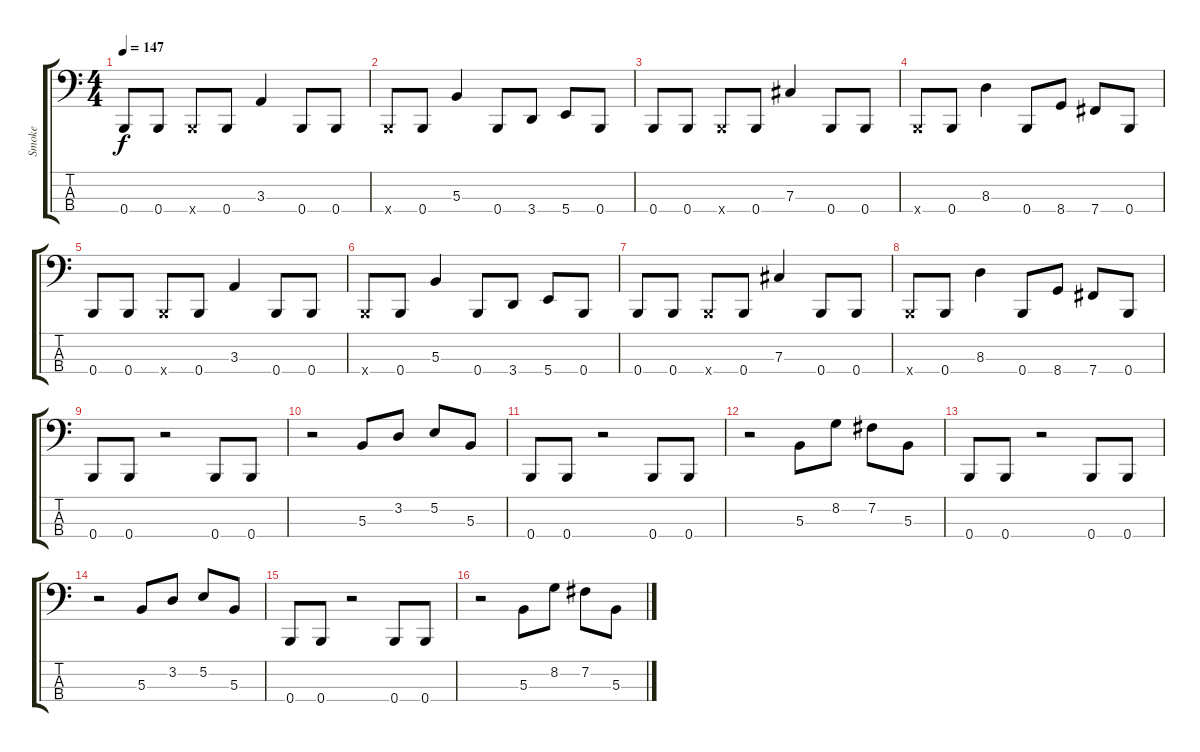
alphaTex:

\track ("Smoke" "Smoke") {instrument electricbasspick}
\staff {score tabs}
\tuning (E2 B1 Gb1 B0) {hide}
\ts (4 4)
\tempo 147
\clef f4
\ks c
0.4.8{dy f} 0.4.8 0.4{x}.8 0.4.8 3.3.4 0.4.8 0.4.8 |
0.4{x}.8 0.4.8 5.3.4 0.4.8 3.4.8 5.4.8 0.4.8 |
0.4.8 0.4.8 0.4{x}.8 0.4.8 7.3.4 0.4.8 0.4.8 |
0.4{x}.8 0.4.8 8.3.4 0.4.8 8.4.8 7.4.8 0.4.8 |
0.4.8 0.4.8 0.4{x}.8 0.4.8 3.3.4 0.4.8 0.4.8 |
0.4{x}.8 0.4.8 5.3.4 0.4.8 3.4.8 5.4.8 0.4.8 |
0.4.8 0.4.8 0.4{x}.8 0.4.8 7.3.4 0.4.8 0.4.8 |
0.4{x}.8 0.4.8 8.3.4 0.4.8 8.4.8 7.4.8 0.4.8 |
0.4.8 0.4.8 r.2 0.4.8 0.4.8 |
r.2 5.3.8 3.2.8 5.2.8 5.3.8 |
0.4.8 0.4.8 r.2 0.4.8 0.4.8 |
r.2 5.3.8 8.2.8 7.2.8 5.3.8 |
0.4.8 0.4.8 r.2 0.4.8 0.4.8 |
r.2 5.3.8 3.2.8 5.2.8 5.3.8 |
0.4.8 0.4.8 r.2 0.4.8 0.4.8 |
r.2 5.3.8 8.2.8 7.2.8 5.3.8
